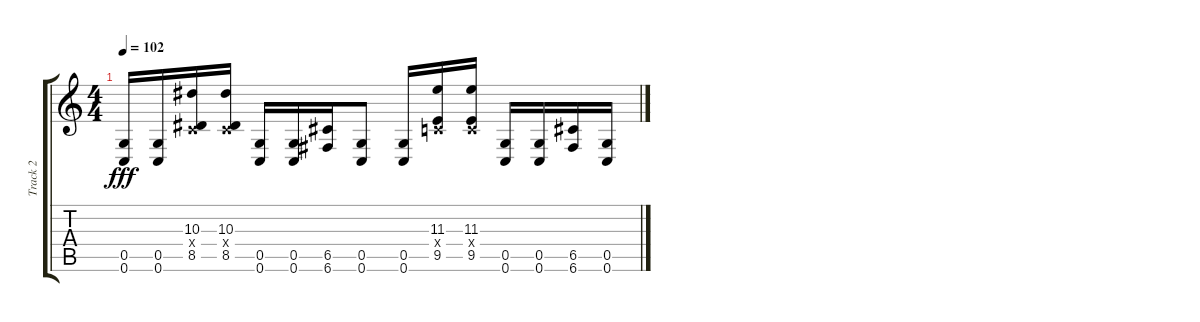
\track ("Track 2" "Track 2") {instrument distortionguitar}
\staff {score tabs}
\tuning (D4 A3 F3 C3 G2 C2) {hide}
\ts (4 4)
\tempo 102
\clef g2
\ks c
(0.5 0.6).16{dy fff} (0.5 0.6).16 (10.3 0.4{x} 8.5).16 (10.3 0.4{x} 8.5).16 (0.5 0.6).16 (0.5 0.6).16 (6.5 6.6).16 (0.5 0.6).8 (0.5 0.6).16 (11.3 0.4{x} 9.5).16 (11.3 0.4{x} 9.5).16 (0.5 0.6).16 (0.5 0.6).16 (6.5 6.6).16 (0.5 0.6).16
